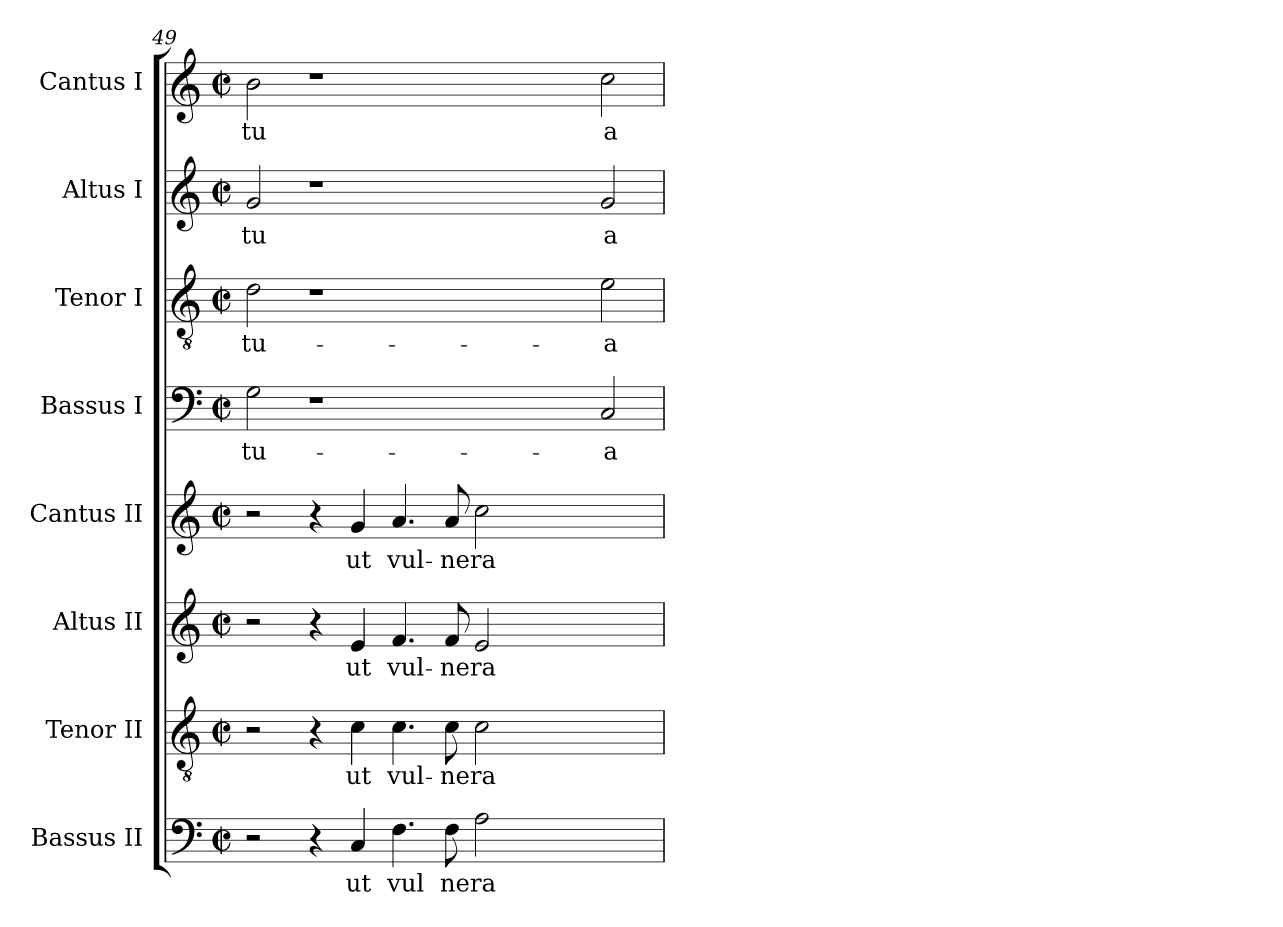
**kern	**text	**kern	**text	**kern	**text	**kern	**text	**kern	**text	**kern	**text	**kern	**text	**kern	**text
*part8	*part8	*part7	*part7	*part6	*part6	*part5	*part5	*part4	*part4	*part3	*part3	*part2	*part2	*part1	*part1
*staff8	*staff8	*staff7	*staff7	*staff6	*staff6	*staff5	*staff5	*staff4	*staff4	*staff3	*staff3	*staff2	*staff2	*staff1	*staff1
*I"Bassus II	*	*I"Tenor II	*	*I"Altus II	*	*I"Cantus II	*	*I"Bassus I	*	*I"Tenor I	*	*I"Altus I	*	*I"Cantus I	*
*clefF4	*	*clefGv2	*	*clefG2	*	*clefG2	*	*clefF4	*	*clefGv2	*	*clefG2	*	*clefG2	*
*M2/2	*	*M2/2	*	*M2/2	*	*M2/2	*	*M2/2	*	*M2/2	*	*M2/2	*	*M2/2	*
*met(c|)	*	*met(c|)	*	*met(c|)	*	*met(c|)	*	*met(c|)	*	*met(c|)	*	*met(c|)	*	*met(c|)	*
=49	=49	=49	=49	=49	=49	=49	=49	=49	=49	=49	=49	=49	=49	=49	=49
!	!	!	!	!	!	!	!	!	!LO:LY:b:cj	!	!LO:LY:b:cj	!	!LO:LY:b:cj	!	!LO:LY:b:cj
2r	.	2r	.	2r	.	2r	.	2G\	tu-	2d\	tu-	2g/	tu	2b\	tu
!	!	!	!	!	!	!	!	!LO:N:vis=1	!	!LO:N:vis=1	!	!LO:N:vis=1	!	!LO:N:vis=1	!
4r	.	4r	.	4r	.	4r	.	0r	.	0r	.	0r	.	0r	.
!	!LO:LY:b:cj	!	!LO:LY:b:cj	!	!LO:LY:b:cj	!	!LO:LY:b:cj	!	!	!	!	!	!	!	!
4C/	ut	4c\	ut	4e/	ut	4g/	ut	.	.	.	.	.	.	.	.
!	!LO:LY:b:cj	!	!LO:LY:b:cj	!	!LO:LY:b:cj	!	!LO:LY:b:cj	!	!	!	!	!	!	!	!
4.F\	vul	4.c\	vul-	4.f/	vul-	4.a/	vul-	.	.	.	.	.	.	.	.
!	!LO:LY:b:cj	!	!LO:LY:b:cj	!	!LO:LY:b:cj	!	!LO:LY:b:cj	!	!	!	!	!	!	!	!
8F\	nera	8c\	-nera	8f/	-nera	8a/	-nera	.	.	.	.	.	.	.	.
2A\	.	2c\	.	2e/	.	2cc\	.	.	.	.	.	.	.	.	.
1ryy	.	1ryy	.	1ryy	.	1ryy	.	.	.	.	.	.	.	.	.
!	!	!	!	!	!	!	!	!	!LO:LY:b:cj	!	!LO:LY:b:cj	!	!LO:LY:b:cj	!	!LO:LY:b:cj
.	.	.	.	.	.	.	.	2C/	-a	2e\	-a	2g/	a	2cc\	a
=	=	=	=	=	=	=	=	=	=	=	=	=	=	=	=
*-	*-	*-	*-	*-	*-	*-	*-	*-	*-	*-	*-	*-	*-	*-	*-
